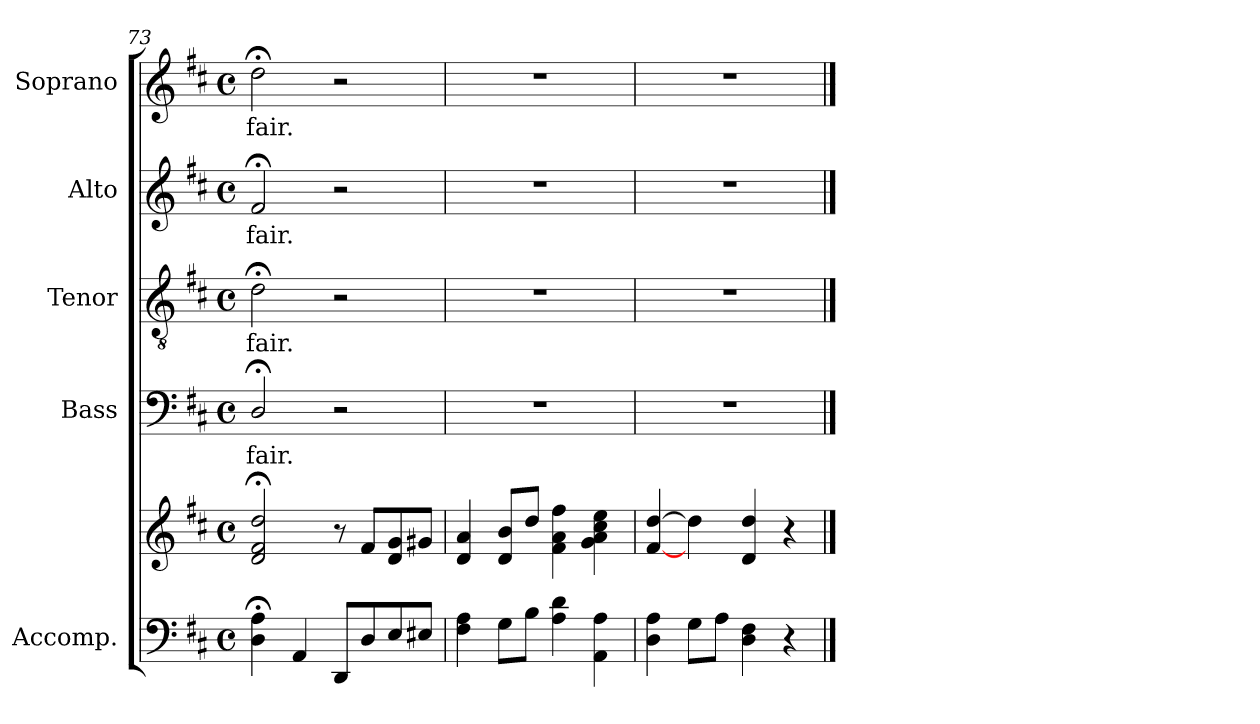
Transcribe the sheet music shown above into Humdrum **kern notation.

**kern	**kern	**kern	**text	**kern	**text	**kern	**text	**kern	**text
*part5	*part5	*part4	*part4	*part3	*part3	*part2	*part2	*part1	*part1
*staff6	*staff5	*staff4	*staff4	*staff3	*staff3	*staff2	*staff2	*staff1	*staff1
*I"Accomp.	*	*I"Bass	*	*I"Tenor	*	*I"Alto	*	*I"Soprano	*
*	*	*I'B	*	*I'T	*	*I'A	*	*I'S	*
*clefF4	*clefG2	*clefF4	*	*clefGv2	*	*clefG2	*	*clefG2	*
*k[f#c#]	*k[f#c#]	*k[f#c#]	*	*k[f#c#]	*	*k[f#c#]	*	*k[f#c#]	*
*D:	*D:	*D:	*	*D:	*	*D:	*	*D:	*
*M4/4	*M4/4	*M4/4	*	*M4/4	*	*M4/4	*	*M4/4	*
*met(c)	*met(c)	*met(c)	*	*met(c)	*	*met(c)	*	*met(c)	*
=73	=73	=73	=73	=73	=73	=73	=73	=73	=73
!	!	!	!LO:LY:b	!	!LO:LY:b	!	!LO:LY:b	!	!LO:LY:b
4D\;< 4A\;<	2d;< 2f#;< 2dd;<	2D;</	fair.	2d;<	fair.	2f#;<	fair.	2dd;<	fair.
4AA	.	.	.	.	.	.	.	.	.
8DDL	8r	2r	.	2r	.	2r	.	2r	.
8D	8f#L	.	.	.	.	.	.	.	.
8E	8d 8g	.	.	.	.	.	.	.	.
8E#XJ	8g#XJ	.	.	.	.	.	.	.	.
=74	=74	=74	=74	=74	=74	=74	=74	=74	=74
4F# 4A	4d 4a	1r	.	1r	.	1r	.	1r	.
8GL	8d 8bL	.	.	.	.	.	.	.	.
8BJ	8ddJ	.	.	.	.	.	.	.	.
4A 4d	4f# 4a 4ff#	.	.	.	.	.	.	.	.
4AA 4A	4g 4a 4cc# 4ee	.	.	.	.	.	.	.	.
=75	=75	=75	=75	=75	=75	=75	=75	=75	=75
4D 4A	[4f# [4dd	1r	.	1r	.	1r	.	1r	.
8GL	4dd]	.	.	.	.	.	.	.	.
8AJ	.	.	.	.	.	.	.	.	.
4D 4F#	4d 4dd	.	.	.	.	.	.	.	.
4r	4r	.	.	.	.	.	.	.	.
==	==	==	==	==	==	==	==	==	==
*-	*-	*-	*-	*-	*-	*-	*-	*-	*-
